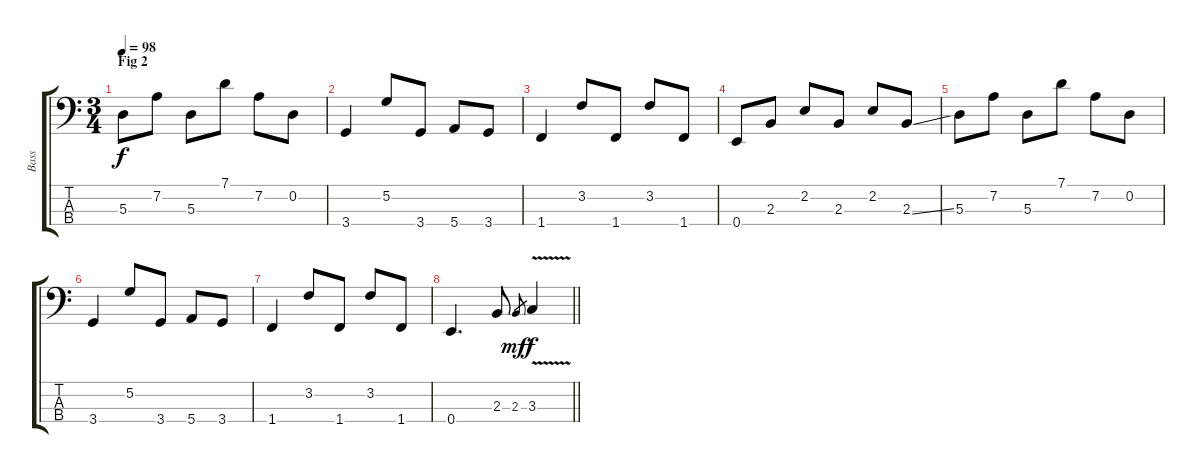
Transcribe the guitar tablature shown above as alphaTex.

\track ("Bass" "Bass") {instrument electricbasspick}
\staff {score tabs}
\tuning (G2 D2 A1 E1) {hide}
\ts (3 4)
\section ("" "Fig 2")
\tempo 98
\clef f4
\ks c
5.3.8{dy f instrument electricbasspick} 7.2.8 5.3.8 7.1.8 7.2.8 0.2.8 |
3.4.4 5.2.8 3.4.8 5.4.8 3.4.8 |
1.4.4 3.2.8 1.4.8 3.2.8 1.4.8 |
0.4.8 2.3.8 2.2.8 2.3.8 2.2.8 2.3{ss}.8 |
5.3.8 7.2.8 5.3.8 7.1.8 7.2.8 0.2.8 |
3.4.4 5.2.8 3.4.8 5.4.8 3.4.8 |
1.4.4 3.2.8 1.4.8 3.2.8 1.4.8 |
\barLineRight lightlight
0.4.4{d} 2.3.8 2.3.8{gr dy mf} 3.3{v}.4{dy f}
